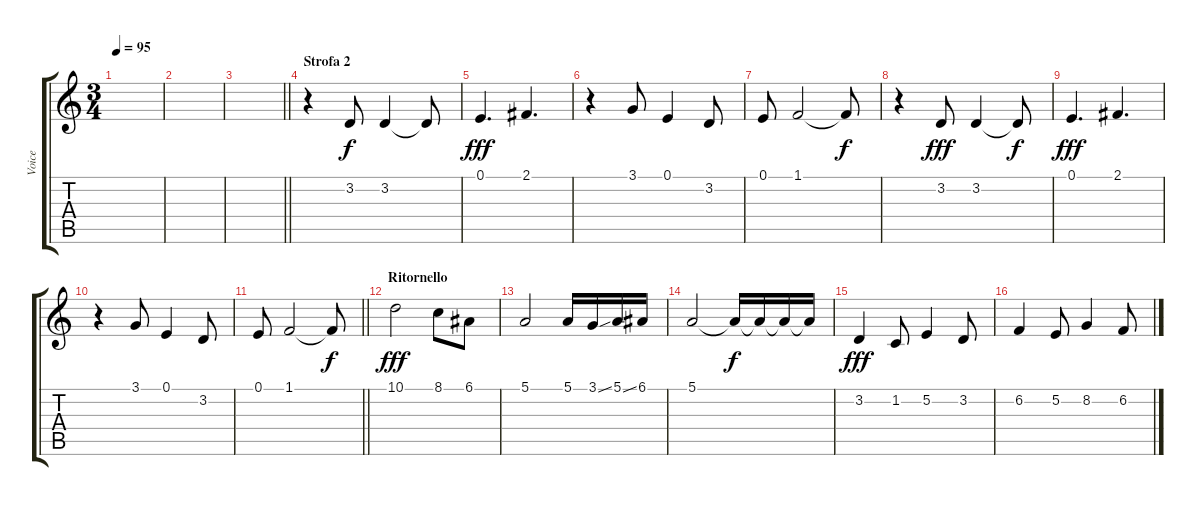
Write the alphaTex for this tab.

\track ("Voice" "Voice") {instrument flute}
\staff {score tabs}
\tuning (E4 B3 G3 D3 A2 E2) {hide}
\ts (3 4)
\tempo 95
\clef g2
\ks c
|
|
\barLineRight lightlight
|
\section ("" "Strofa 2")
r.4 3.2.8 3.2.4 3.2{t}.8{dy f} |
0.1.4{d dy fff} 2.1.4{d} |
r.4 3.1.8 0.1.4 3.2.8 |
0.1.8 1.1.2 1.1{t}.8{dy f} |
r.4 3.2.8{dy fff} 3.2.4 3.2{t}.8{dy f} |
0.1.4{d dy fff} 2.1.4{d} |
r.4 3.1.8 0.1.4 3.2.8 |
\barLineRight lightlight
0.1.8 1.1.2 1.1{t}.8{dy f} |
\section ("" "Ritornello")
10.1.2{dy fff} 8.1.8 6.1.8 |
5.1.2 5.1.16 3.1{ss}.16 5.1{ss}.16 6.1.16 |
5.1.2 5.1{t}.16{dy f} 5.1{t}.16 5.1{t}.16 5.1{t}.16 |
3.2.4{dy fff} 1.2.8 5.2.4 3.2.8 |
6.2.4 5.2.8 8.2.4 6.2.8
